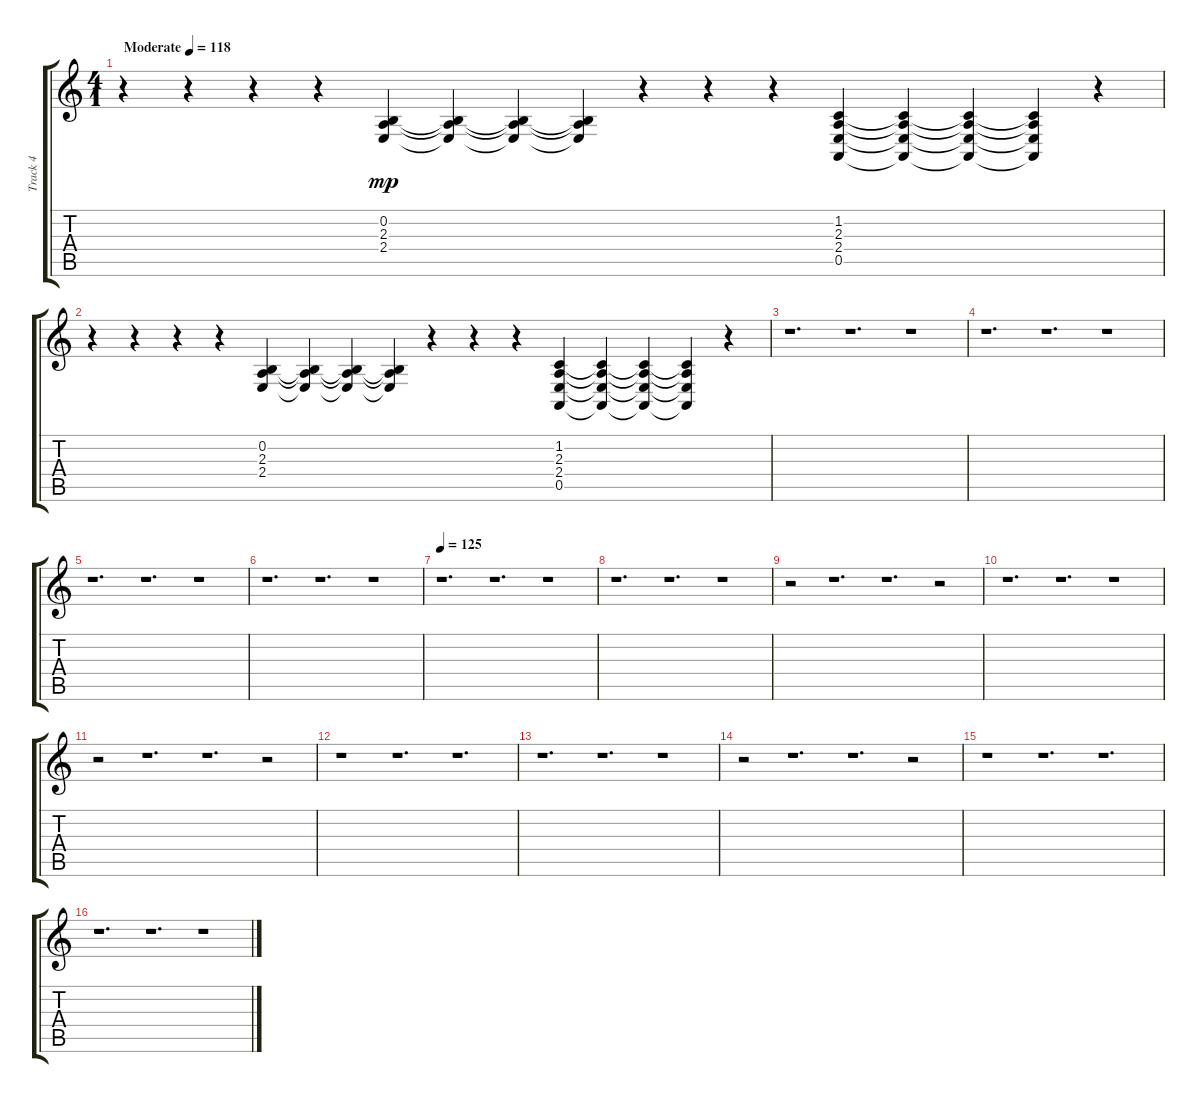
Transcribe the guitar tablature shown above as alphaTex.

\track ("Track 4" "Track 4") {instrument voiceoohs}
\staff {score tabs}
\tuning (E4 B3 G3 D3 A2 E2) {hide}
\ts (4 1)
\tempo (118 "Moderate")
\clef g2
\ks c
r.4{dy mp instrument voiceoohs} r.4 r.4 r.4 (0.2 2.3 2.4).4 (0.2{t} 2.3{t} 2.4{t}).4 (0.2{t} 2.3{t} 2.4{t}).4 (0.2{t} 2.3{t} 2.4{t}).4 r.4 r.4 r.4 (1.2 2.3 2.4 0.5).4 (1.2{t} 2.3{t} 2.4{t} 0.5{t}).4 (1.2{t} 2.3{t} 2.4{t} 0.5{t}).4 (1.2{t} 2.3{t} 2.4{t} 0.5{t}).4 r.4 |
r.4 r.4 r.4 r.4 (0.2 2.3 2.4).4 (0.2{t} 2.3{t} 2.4{t}).4 (0.2{t} 2.3{t} 2.4{t}).4 (0.2{t} 2.3{t} 2.4{t}).4 r.4 r.4 r.4 (1.2 2.3 2.4 0.5).4 (1.2{t} 2.3{t} 2.4{t} 0.5{t}).4 (1.2{t} 2.3{t} 2.4{t} 0.5{t}).4 (1.2{t} 2.3{t} 2.4{t} 0.5{t}).4 r.4 |
r.1{d} r.1{d} r.1 |
r.1{d} r.1{d} r.1 |
r.1{d} r.1{d} r.1 |
r.1{d} r.1{d} r.1 |
\tempo 125
r.1{d} r.1{d} r.1 |
r.1{d} r.1{d} r.1 |
r.2 r.1{d} r.1{d} r.2 |
r.1{d} r.1{d} r.1 |
r.2 r.1{d} r.1{d} r.2 |
r.1 r.1{d} r.1{d} |
r.1{d} r.1{d} r.1 |
r.2 r.1{d} r.1{d} r.2 |
r.1 r.1{d} r.1{d} |
r.1{d} r.1{d} r.1
